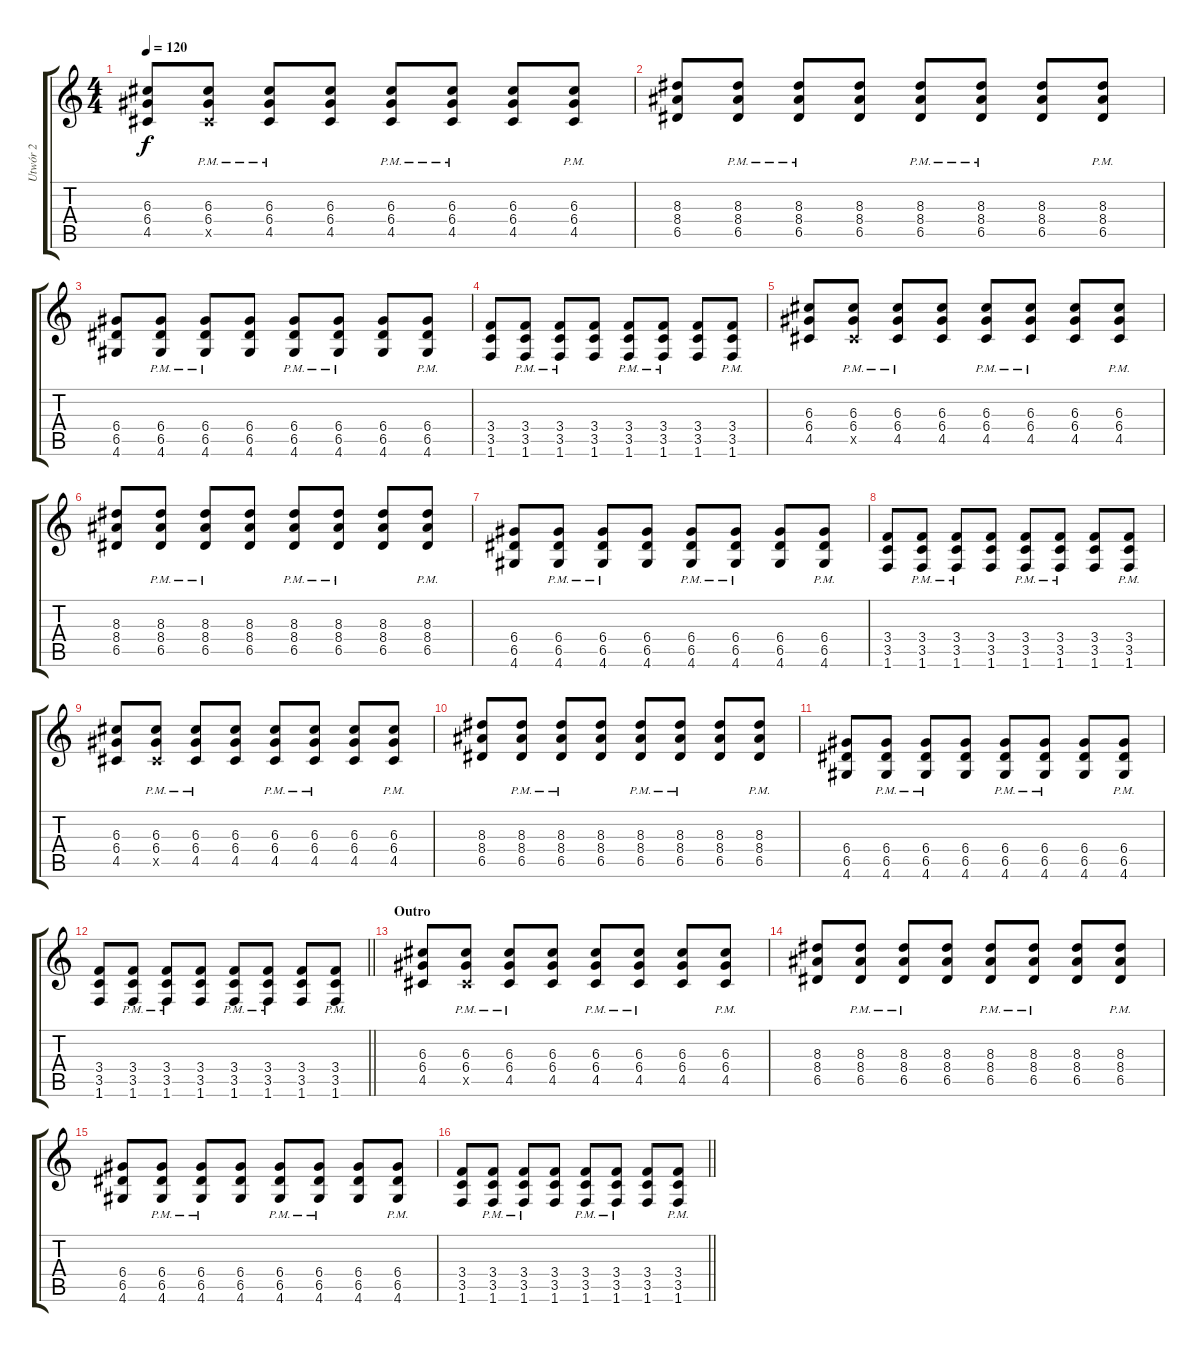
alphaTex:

\track ("Utwór 2" "Utwór 2") {instrument acousticguitarsteel}
\staff {score tabs}
\tuning (E4 B3 G3 D3 A2 E2) {hide}
\ts (4 4)
\tempo 120
\clef g2
\ks c
(6.3 6.4 4.5).8{dy f} (6.3{pm} 6.4{pm} 4.5{pm x}).8 (6.3{pm} 6.4{pm} 4.5{pm}).8 (6.3 6.4 4.5).8 (6.3{pm} 6.4{pm} 4.5{pm}).8 (6.3{pm} 6.4{pm} 4.5{pm}).8 (6.3 6.4 4.5).8 (6.3{pm} 6.4{pm} 4.5{pm}).8 |
(8.3 8.4 6.5).8 (8.3{pm} 8.4{pm} 6.5{pm}).8 (8.3{pm} 8.4{pm} 6.5{pm}).8 (8.3 8.4 6.5).8 (8.3{pm} 8.4{pm} 6.5{pm}).8 (8.3{pm} 8.4{pm} 6.5{pm}).8 (8.3 8.4 6.5).8 (8.3{pm} 8.4{pm} 6.5{pm}).8 |
(6.4 6.5 4.6).8 (6.4{pm} 6.5{pm} 4.6{pm}).8 (6.4{pm} 6.5{pm} 4.6{pm}).8 (6.4 6.5 4.6).8 (6.4{pm} 6.5{pm} 4.6{pm}).8 (6.4{pm} 6.5{pm} 4.6{pm}).8 (6.4 6.5 4.6).8 (6.4{pm} 6.5{pm} 4.6{pm}).8 |
(3.4 3.5 1.6).8 (3.4{pm} 3.5{pm} 1.6{pm}).8 (3.4{pm} 3.5{pm} 1.6{pm}).8 (3.4 3.5 1.6).8 (3.4{pm} 3.5{pm} 1.6{pm}).8 (3.4{pm} 3.5{pm} 1.6{pm}).8 (3.4 3.5 1.6).8 (3.4{pm} 3.5{pm} 1.6{pm}).8 |
(6.3 6.4 4.5).8 (6.3{pm} 6.4{pm} 4.5{pm x}).8 (6.3{pm} 6.4{pm} 4.5{pm}).8 (6.3 6.4 4.5).8 (6.3{pm} 6.4{pm} 4.5{pm}).8 (6.3{pm} 6.4{pm} 4.5{pm}).8 (6.3 6.4 4.5).8 (6.3{pm} 6.4{pm} 4.5{pm}).8 |
(8.3 8.4 6.5).8 (8.3{pm} 8.4{pm} 6.5{pm}).8 (8.3{pm} 8.4{pm} 6.5{pm}).8 (8.3 8.4 6.5).8 (8.3{pm} 8.4{pm} 6.5{pm}).8 (8.3{pm} 8.4{pm} 6.5{pm}).8 (8.3 8.4 6.5).8 (8.3{pm} 8.4{pm} 6.5{pm}).8 |
(6.4 6.5 4.6).8 (6.4{pm} 6.5{pm} 4.6{pm}).8 (6.4{pm} 6.5{pm} 4.6{pm}).8 (6.4 6.5 4.6).8 (6.4{pm} 6.5{pm} 4.6{pm}).8 (6.4{pm} 6.5{pm} 4.6{pm}).8 (6.4 6.5 4.6).8 (6.4{pm} 6.5{pm} 4.6{pm}).8 |
(3.4 3.5 1.6).8 (3.4{pm} 3.5{pm} 1.6{pm}).8 (3.4{pm} 3.5{pm} 1.6{pm}).8 (3.4 3.5 1.6).8 (3.4{pm} 3.5{pm} 1.6{pm}).8 (3.4{pm} 3.5{pm} 1.6{pm}).8 (3.4 3.5 1.6).8 (3.4{pm} 3.5{pm} 1.6{pm}).8 |
(6.3 6.4 4.5).8 (6.3{pm} 6.4{pm} 4.5{pm x}).8 (6.3{pm} 6.4{pm} 4.5{pm}).8 (6.3 6.4 4.5).8 (6.3{pm} 6.4{pm} 4.5{pm}).8 (6.3{pm} 6.4{pm} 4.5{pm}).8 (6.3 6.4 4.5).8 (6.3{pm} 6.4{pm} 4.5{pm}).8 |
(8.3 8.4 6.5).8 (8.3{pm} 8.4{pm} 6.5{pm}).8 (8.3{pm} 8.4{pm} 6.5{pm}).8 (8.3 8.4 6.5).8 (8.3{pm} 8.4{pm} 6.5{pm}).8 (8.3{pm} 8.4{pm} 6.5{pm}).8 (8.3 8.4 6.5).8 (8.3{pm} 8.4{pm} 6.5{pm}).8 |
(6.4 6.5 4.6).8 (6.4{pm} 6.5{pm} 4.6{pm}).8 (6.4{pm} 6.5{pm} 4.6{pm}).8 (6.4 6.5 4.6).8 (6.4{pm} 6.5{pm} 4.6{pm}).8 (6.4{pm} 6.5{pm} 4.6{pm}).8 (6.4 6.5 4.6).8 (6.4{pm} 6.5{pm} 4.6{pm}).8 |
\barLineRight lightlight
(3.4 3.5 1.6).8 (3.4{pm} 3.5{pm} 1.6{pm}).8 (3.4{pm} 3.5{pm} 1.6{pm}).8 (3.4 3.5 1.6).8 (3.4{pm} 3.5{pm} 1.6{pm}).8 (3.4{pm} 3.5{pm} 1.6{pm}).8 (3.4 3.5 1.6).8 (3.4{pm} 3.5{pm} 1.6{pm}).8 |
\section ("" "Outro")
(6.3 6.4 4.5).8 (6.3{pm} 6.4{pm} 4.5{pm x}).8 (6.3{pm} 6.4{pm} 4.5{pm}).8 (6.3 6.4 4.5).8 (6.3{pm} 6.4{pm} 4.5{pm}).8 (6.3{pm} 6.4{pm} 4.5{pm}).8 (6.3 6.4 4.5).8 (6.3{pm} 6.4{pm} 4.5{pm}).8 |
(8.3 8.4 6.5).8 (8.3{pm} 8.4{pm} 6.5{pm}).8 (8.3{pm} 8.4{pm} 6.5{pm}).8 (8.3 8.4 6.5).8 (8.3{pm} 8.4{pm} 6.5{pm}).8 (8.3{pm} 8.4{pm} 6.5{pm}).8 (8.3 8.4 6.5).8 (8.3{pm} 8.4{pm} 6.5{pm}).8 |
(6.4 6.5 4.6).8 (6.4{pm} 6.5{pm} 4.6{pm}).8 (6.4{pm} 6.5{pm} 4.6{pm}).8 (6.4 6.5 4.6).8 (6.4{pm} 6.5{pm} 4.6{pm}).8 (6.4{pm} 6.5{pm} 4.6{pm}).8 (6.4 6.5 4.6).8 (6.4{pm} 6.5{pm} 4.6{pm}).8 |
\barLineRight lightlight
(3.4 3.5 1.6).8 (3.4{pm} 3.5{pm} 1.6{pm}).8 (3.4{pm} 3.5{pm} 1.6{pm}).8 (3.4 3.5 1.6).8 (3.4{pm} 3.5{pm} 1.6{pm}).8 (3.4{pm} 3.5{pm} 1.6{pm}).8 (3.4 3.5 1.6).8 (3.4{pm} 3.5{pm} 1.6{pm}).8
